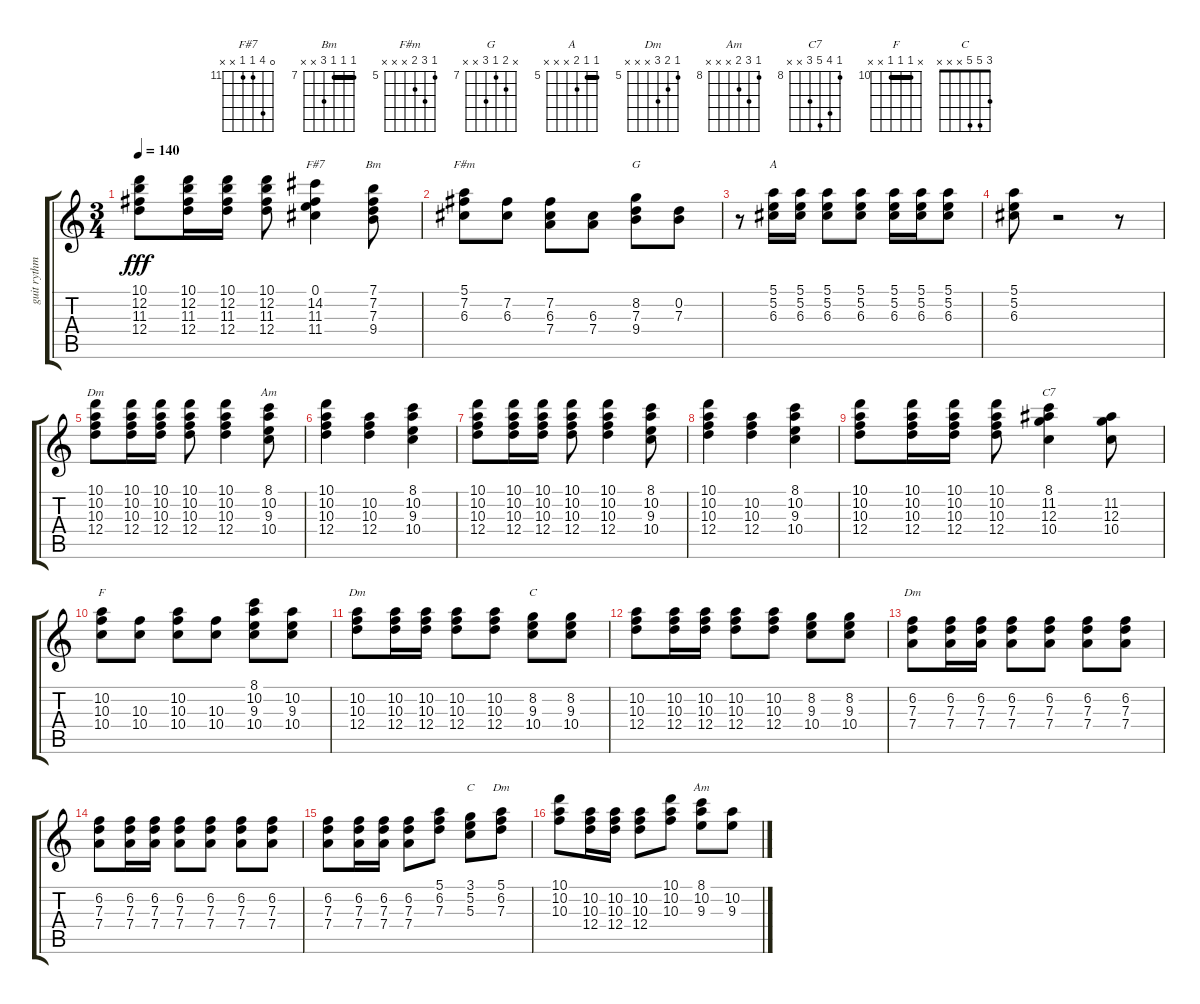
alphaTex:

\track ("guit rythmique" "guit rythm") {instrument acousticguitarnylon}
\staff {score tabs}
\tuning (E4 B3 G3 D3 A2 E2) {hide}
\chord ("F#7" 0 14 11 11 x x) {firstfret 11}
\chord ("Bm" 7 7 7 9 x x) {firstfret 7 barre 7}
\chord ("F#m" 5 7 6 x x x) {firstfret 5}
\chord ("G" x 8 7 9 x x) {firstfret 7}
\chord ("A" 5 5 6 x x x) {firstfret 5 barre 5}
\chord ("Dm" 10 10 10 12 x x) {firstfret 10 barre 10}
\chord ("Am" 8 10 9 10 x x) {firstfret 8}
\chord ("C7" 8 11 12 10 x x) {firstfret 8}
\chord ("F" x 10 10 10 x x) {firstfret 10 barre 10}
\chord ("Dm" x 10 10 12 x x) {firstfret 10 barre 10}
\chord ("C" x 8 9 10 x x) {firstfret 8}
\chord ("Dm" x 6 7 7 x x) {firstfret 6}
\chord ("C" 3 5 5 x x x)
\chord ("Dm" 5 6 7 x x x) {firstfret 5}
\chord ("Am" 8 10 9 x x x) {firstfret 8}
\ts (3 4)
\tempo 140
\clef g2
\ks c
(10.1 12.2 11.3 12.4).8{dy fff} (10.1 12.2 11.3 12.4).16 (10.1 12.2 11.3 12.4).16 (10.1 12.2 11.3 12.4).8 (0.1 14.2 11.3 11.4).4{ch "F#7"} (7.1 7.2 7.3 9.4).8{ch "Bm"} |
(5.1 7.2 6.3).8{ch "F#m" volume 11} (7.2 6.3).8{volume 12} (7.2 6.3 7.4).8{volume 12} (6.3 7.4).8{volume 13} (8.2 7.3 9.4).8{ch "G" volume 14} (0.2 7.3).8{volume 14} |
r.8 (5.1 5.2 6.3).16{ch "A" volume 14} (5.1 5.2 6.3).16{volume 15} (5.1 5.2 6.3).8 (5.1 5.2 6.3).8 (5.1 5.2 6.3).16{volume 14} (5.1 5.2 6.3).16 (5.1 5.2 6.3).8 |
(5.1 5.2 6.3).8 r.2 r.8 |
(10.1 10.2 10.3 12.4).8{ch "Dm" volume 12} (10.1 10.2 10.3 12.4).16{volume 11} (10.1 10.2 10.3 12.4).16 (10.1 10.2 10.3 12.4).8{volume 11} (10.1 10.2 10.3 12.4).4{volume 10} (8.1 10.2 9.3 10.4).8{ch "Am" volume 10} |
(10.1 10.2 10.3 12.4).4 (10.2 10.3 12.4).4 (8.1 10.2 9.3 10.4).4 |
(10.1 10.2 10.3 12.4).8 (10.1 10.2 10.3 12.4).16 (10.1 10.2 10.3 12.4).16 (10.1 10.2 10.3 12.4).8 (10.1 10.2 10.3 12.4).4 (8.1 10.2 9.3 10.4).8 |
(10.1 10.2 10.3 12.4).4 (10.2 10.3 12.4).4 (8.1 10.2 9.3 10.4).4 |
(10.1 10.2 10.3 12.4).8 (10.1 10.2 10.3 12.4).16 (10.1 10.2 10.3 12.4).16 (10.1 10.2 10.3 12.4).8 (8.1 11.2 12.3 10.4).4{ch "C7"} (11.2 12.3 10.4).8 |
(10.2 10.3 10.4).8{ch "F" volume 10} (10.3 10.4).8{volume 11} (10.2 10.3 10.4).8{volume 12} (10.3 10.4).8{volume 12} (8.1 10.2 9.3 10.4).8{volume 12} (10.2 9.3 10.4).8 |
(10.2 10.3 12.4).8{ch "Dm" volume 13} (10.2 10.3 12.4).16{volume 14} (10.2 10.3 12.4).16 (10.2 10.3 12.4).8 (10.2 10.3 12.4).8{volume 14} (8.2 9.3 10.4).8{ch "C" volume 13} (8.2 9.3 10.4).8 |
(10.2 10.3 12.4).8 (10.2 10.3 12.4).16 (10.2 10.3 12.4).16 (10.2 10.3 12.4).8 (10.2 10.3 12.4).8{volume 13} (8.2 9.3 10.4).8 (8.2 9.3 10.4).8{volume 12} |
(6.2 7.3 7.4).8{ch "Dm" volume 10} (6.2 7.3 7.4).16{volume 9} (6.2 7.3 7.4).16{volume 9} (6.2 7.3 7.4).8{volume 9} (6.2 7.3 7.4).8{volume 8} (6.2 7.3 7.4).8{volume 8} (6.2 7.3 7.4).8 |
(6.2 7.3 7.4).8 (6.2 7.3 7.4).16 (6.2 7.3 7.4).16 (6.2 7.3 7.4).8 (6.2 7.3 7.4).8 (6.2 7.3 7.4).8 (6.2 7.3 7.4).8 |
(6.2 7.3 7.4).8 (6.2 7.3 7.4).16 (6.2 7.3 7.4).16 (6.2 7.3 7.4).8 (5.1 6.2 7.3).8 (3.1 5.2 5.3).8{ch "C"} (5.1 6.2 7.3).8{ch "Dm"} |
(10.1 10.2 10.3).8 (10.2 10.3 12.4).16 (10.2 10.3 12.4).16{volume 8} (10.2 10.3 12.4).8 (10.1 10.2 10.3).8{volume 9} (8.1 10.2 9.3).8{ch "Am" volume 9} (10.2 9.3).8{volume 10}
